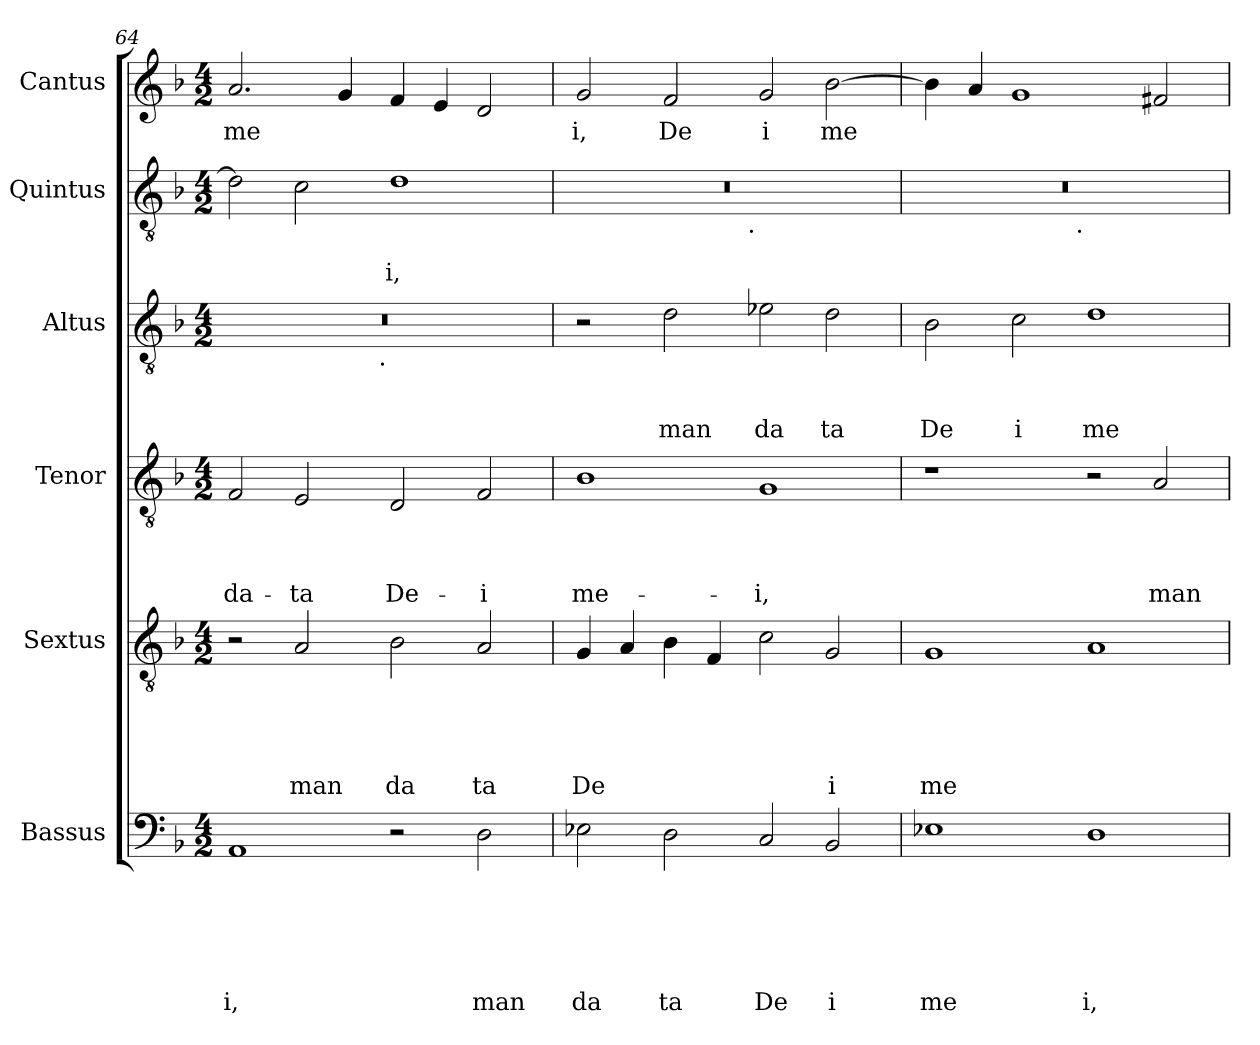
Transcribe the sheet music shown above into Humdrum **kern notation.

**kern	**text	**text	**text	**text	**text	**text	**kern	**text	**text	**text	**text	**text	**kern	**text	**text	**text	**text	**kern	**text	**text	**text	**kern	**text	**text	**kern	**text
*part6	*part6	*part6	*part6	*part6	*part6	*part6	*part5	*part5	*part5	*part5	*part5	*part5	*part4	*part4	*part4	*part4	*part4	*part3	*part3	*part3	*part3	*part2	*part2	*part2	*part1	*part1
*staff6	*staff6	*staff6	*staff6	*staff6	*staff6	*staff6	*staff5	*staff5	*staff5	*staff5	*staff5	*staff5	*staff4	*staff4	*staff4	*staff4	*staff4	*staff3	*staff3	*staff3	*staff3	*staff2	*staff2	*staff2	*staff1	*staff1
*I"Bassus	*	*	*	*	*	*	*I"Sextus	*	*	*	*	*	*I"Tenor	*	*	*	*	*I"Altus	*	*	*	*I"Quintus	*	*	*I"Cantus	*
*clefF4	*	*	*	*	*	*	*clefGv2	*	*	*	*	*	*clefGv2	*	*	*	*	*clefGv2	*	*	*	*clefGv2	*	*	*clefG2	*
*ITrd-3c-5	*	*	*	*	*	*	*ITrd-3c-5	*	*	*	*	*	*ITrd-3c-5	*	*	*	*	*ITrd-3c-5	*	*	*	*ITrd-3c-5	*	*	*	*
*k[b-e-]	*	*	*	*	*	*	*k[b-e-]	*	*	*	*	*	*k[b-e-]	*	*	*	*	*k[b-e-]	*	*	*	*k[b-e-]	*	*	*k[b-]	*
*B-:	*	*	*	*	*	*	*B-:	*	*	*	*	*	*B-:	*	*	*	*	*B-:	*	*	*	*B-:	*	*	*F:	*
*M4/2	*	*	*	*	*	*	*M4/2	*	*	*	*	*	*M4/2	*	*	*	*	*M4/2	*	*	*	*M4/2	*	*	*M4/2	*
=64	=64	=64	=64	=64	=64	=64	=64	=64	=64	=64	=64	=64	=64	=64	=64	=64	=64	=64	=64	=64	=64	=64	=64	=64	=64	=64
!	!	!	!	!	!	!LO:LY:b	!	!	!	!	!	!	!	!	!	!	!LO:LY:b	!	!	!	!	!	!	!	!	!LO:LY:b
*	*	*	*	*	*	*	*	*	*	*	*	*	*	*	*	*	*	*^	*	*	*	*	*	*	*	*
1D	.	.	.	.	.	i,	2r	.	.	.	.	.	2B-/	.	.	.	-da-	0r	2ryy	.	.	.	2g\]	.	.	2.a/	me
!	!	!	!	!	!	!	!	!	!	!	!	!LO:LY:b	!	!	!	!	!LO:LY:b	!	!	!	!	!	!	!	!	!	!
.	.	.	.	.	.	.	2d/	.	.	.	.	man	2A/	.	.	.	-ta	.	4...ryy	.	.	.	2f\	.	.	.	.
.	.	.	.	.	.	.	.	.	.	.	.	.	.	.	.	.	.	.	.	.	.	.	.	.	.	4g/	.
!	!	!	!	!	!	!	!	!	!	!	!	!	!	!	!	!	!	!	!LO:TX:b:t=.	!	!	!	!	!	!	!	!
.	.	.	.	.	.	.	.	.	.	.	.	.	.	.	.	.	.	.	1ryy	.	.	.	.	.	.	.	.
!	!	!	!	!	!	!	!	!	!	!	!	!LO:LY:b	!	!	!	!	!LO:LY:b	!	!	!	!	!	!	!	!LO:LY:b	!	!
2r	.	.	.	.	.	.	2e-\	.	.	.	.	da	2G/	.	.	.	De-	.	.	.	.	.	1g	.	-i,	4f/	.
.	.	.	.	.	.	.	.	.	.	.	.	.	.	.	.	.	.	.	.	.	.	.	.	.	.	4e/	.
!	!	!	!	!	!	!LO:LY:b	!	!	!	!	!	!LO:LY:b	!	!	!	!	!LO:LY:b	!	!	!	!	!	!	!	!	!	!
2G\	.	.	.	.	.	man	2d/	.	.	.	.	ta	2B-/	.	.	.	-i	.	.	.	.	.	.	.	.	2d/	.
.	.	.	.	.	.	.	.	.	.	.	.	.	.	.	.	.	.	.	32ryy	.	.	.	.	.	.	.	.
=65	=65	=65	=65	=65	=65	=65	=65	=65	=65	=65	=65	=65	=65	=65	=65	=65	=65	=65	=65	=65	=65	=65	=65	=65	=65	=65	=65
!	!	!	!	!	!	!LO:LY:b	!	!	!	!	!	!LO:LY:b	!	!	!	!	!LO:LY:b	!	!	!	!	!	!	!	!	!	!LO:LY:b
*	*	*	*	*	*	*	*	*	*	*	*	*	*	*	*	*	*	*v	*v	*	*	*	*^	*	*	*	*
2A-X\	.	.	.	.	.	da	4c/	.	.	.	.	De	1e-	.	.	.	me-	2r	.	.	.	0r	2ryy	.	.	2g/	i,
.	.	.	.	.	.	.	4d/	.	.	.	.	.	.	.	.	.	.	.	.	.	.	.	.	.	.	.	.
!	!	!	!	!	!	!LO:LY:b	!	!	!	!	!	!	!	!	!	!	!	!	!	!	!LO:LY:b	!	!	!	!	!	!LO:LY:b
2G\	.	.	.	.	.	ta	4e-\	.	.	.	.	.	.	.	.	.	.	2g\	.	.	man	.	4...ryy	.	.	2f/	De
.	.	.	.	.	.	.	4B-/	.	.	.	.	.	.	.	.	.	.	.	.	.	.	.	.	.	.	.	.
!	!	!	!	!	!	!	!	!	!	!	!	!	!	!	!	!	!	!	!	!	!	!	!LO:TX:b:t=.	!	!	!	!
.	.	.	.	.	.	.	.	.	.	.	.	.	.	.	.	.	.	.	.	.	.	.	1ryy	.	.	.	.
!	!	!	!	!	!	!LO:LY:b	!	!	!	!	!	!	!	!	!	!	!LO:LY:b	!	!	!	!LO:LY:b	!	!	!	!	!	!LO:LY:b
2F/	.	.	.	.	.	De	2f\	.	.	.	.	.	1c	.	.	.	-i,	2a-X\	.	.	da	.	.	.	.	2g/	i
!	!	!	!	!	!	!LO:LY:b	!	!	!	!	!	!LO:LY:b	!	!	!	!	!	!	!	!	!LO:LY:b	!	!	!	!	!	!LO:LY:b
2E-/	.	.	.	.	.	i	2c/	.	.	.	.	i	.	.	.	.	.	2g\	.	.	ta	.	.	.	.	[>2b-\	me
.	.	.	.	.	.	.	.	.	.	.	.	.	.	.	.	.	.	.	.	.	.	.	32ryy	.	.	.	.
=66	=66	=66	=66	=66	=66	=66	=66	=66	=66	=66	=66	=66	=66	=66	=66	=66	=66	=66	=66	=66	=66	=66	=66	=66	=66	=66	=66
!	!	!	!	!	!	!LO:LY:b	!	!	!	!	!	!LO:LY:b	!	!	!	!	!	!	!	!	!LO:LY:b	!	!	!	!	!	!
1A-	.	.	.	.	.	me	1c	.	.	.	.	me	1r	.	.	.	.	2e-\	.	.	De	0r	2ryy	.	.	4b-\]	.
.	.	.	.	.	.	.	.	.	.	.	.	.	.	.	.	.	.	.	.	.	.	.	.	.	.	4a/	.
!	!	!	!	!	!	!	!	!	!	!	!	!	!	!	!	!	!	!	!	!	!LO:LY:b	!	!	!	!	!	!
.	.	.	.	.	.	.	.	.	.	.	.	.	.	.	.	.	.	2f\	.	.	i	.	4...ryy	.	.	1g	.
!	!	!	!	!	!	!	!	!	!	!	!	!	!	!	!	!	!	!	!	!	!	!	!LO:TX:b:t=.	!	!	!	!
.	.	.	.	.	.	.	.	.	.	.	.	.	.	.	.	.	.	.	.	.	.	.	1ryy	.	.	.	.
!	!	!	!	!	!	!LO:LY:b	!	!	!	!	!	!	!	!	!	!	!	!	!	!	!LO:LY:b	!	!	!	!	!	!
1G	.	.	.	.	.	i,	1d	.	.	.	.	.	2r	.	.	.	.	1g	.	.	me	.	.	.	.	.	.
!	!	!	!	!	!	!	!	!	!	!	!	!	!	!	!	!	!LO:LY:b	!	!	!	!	!	!	!	!	!	!
.	.	.	.	.	.	.	.	.	.	.	.	.	2d/	.	.	.	man-	.	.	.	.	.	.	.	.	2f#/	.
.	.	.	.	.	.	.	.	.	.	.	.	.	.	.	.	.	.	.	.	.	.	.	32ryy	.	.	.	.
*	*	*	*	*	*	*	*	*	*	*	*	*	*	*	*	*	*	*	*	*	*	*v	*v	*	*	*	*
=	=	=	=	=	=	=	=	=	=	=	=	=	=	=	=	=	=	=	=	=	=	=	=	=	=	=
*-	*-	*-	*-	*-	*-	*-	*-	*-	*-	*-	*-	*-	*-	*-	*-	*-	*-	*-	*-	*-	*-	*-	*-	*-	*-	*-
